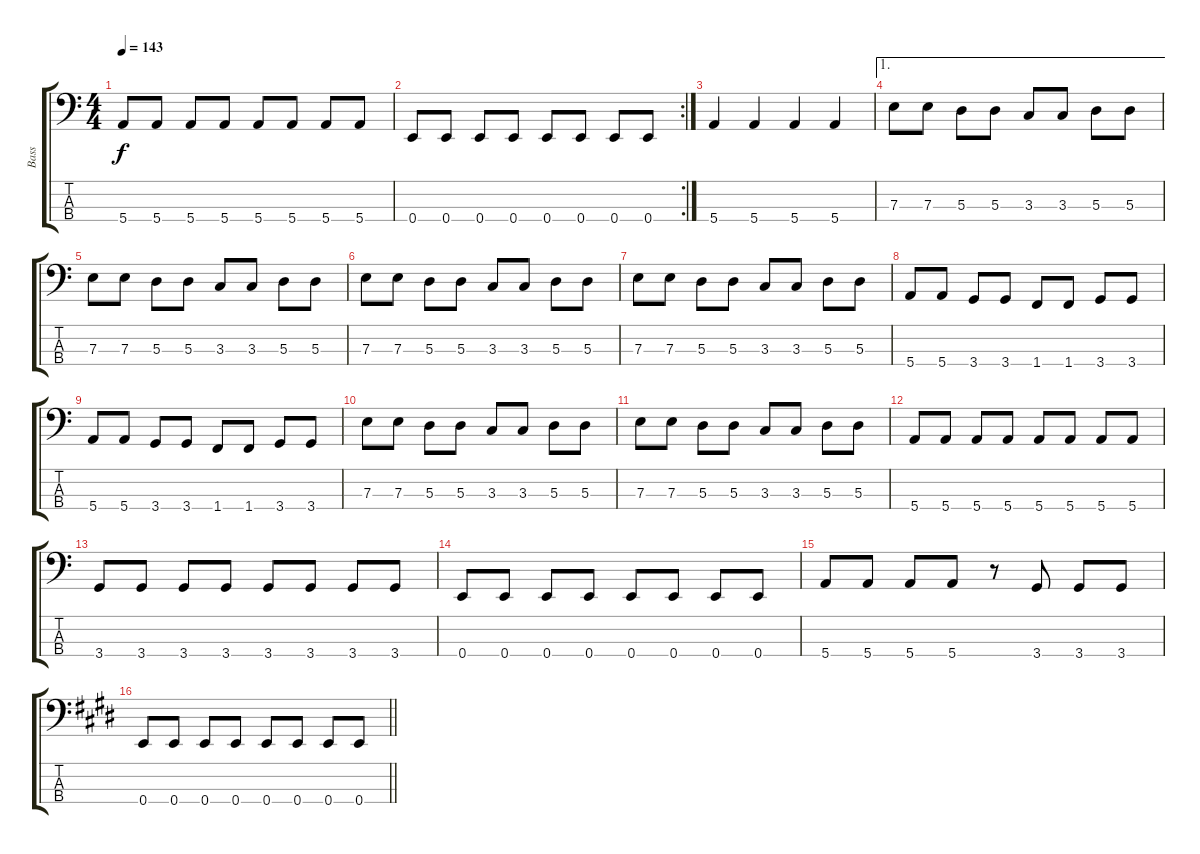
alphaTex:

\track ("Bass" "Bass") {mute instrument electricbasspick}
\staff {score tabs}
\tuning (G2 D2 A1 E1) {hide}
\ts (4 4)
\tempo 143
\clef f4
\ks c
5.4.8{dy f} 5.4.8 5.4.8 5.4.8 5.4.8 5.4.8 5.4.8 5.4.8 |
\rc 2
0.4.8 0.4.8 0.4.8 0.4.8 0.4.8 0.4.8 0.4.8 0.4.8 |
5.4.4 5.4.4 5.4.4 5.4.4 |
\ae 1
7.3.8 7.3.8 5.3.8 5.3.8 3.3.8 3.3.8 5.3.8 5.3.8 |
7.3.8 7.3.8 5.3.8 5.3.8 3.3.8 3.3.8 5.3.8 5.3.8 |
7.3.8 7.3.8 5.3.8 5.3.8 3.3.8 3.3.8 5.3.8 5.3.8 |
7.3.8 7.3.8 5.3.8 5.3.8 3.3.8 3.3.8 5.3.8 5.3.8 |
5.4.8 5.4.8 3.4.8 3.4.8 1.4.8 1.4.8 3.4.8 3.4.8 |
5.4.8 5.4.8 3.4.8 3.4.8 1.4.8 1.4.8 3.4.8 3.4.8 |
7.3.8 7.3.8 5.3.8 5.3.8 3.3.8 3.3.8 5.3.8 5.3.8 |
7.3.8 7.3.8 5.3.8 5.3.8 3.3.8 3.3.8 5.3.8 5.3.8 |
5.4.8 5.4.8 5.4.8 5.4.8 5.4.8 5.4.8 5.4.8 5.4.8 |
3.4.8 3.4.8 3.4.8 3.4.8 3.4.8 3.4.8 3.4.8 3.4.8 |
0.4.8 0.4.8 0.4.8 0.4.8 0.4.8 0.4.8 0.4.8 0.4.8 |
5.4.8 5.4.8 5.4.8 5.4.8 r.8 3.4.8 3.4.8 3.4.8 |
\barLineRight lightlight
\ks c#minor
0.4.8 0.4.8 0.4.8 0.4.8 0.4.8 0.4.8 0.4.8 0.4.8
